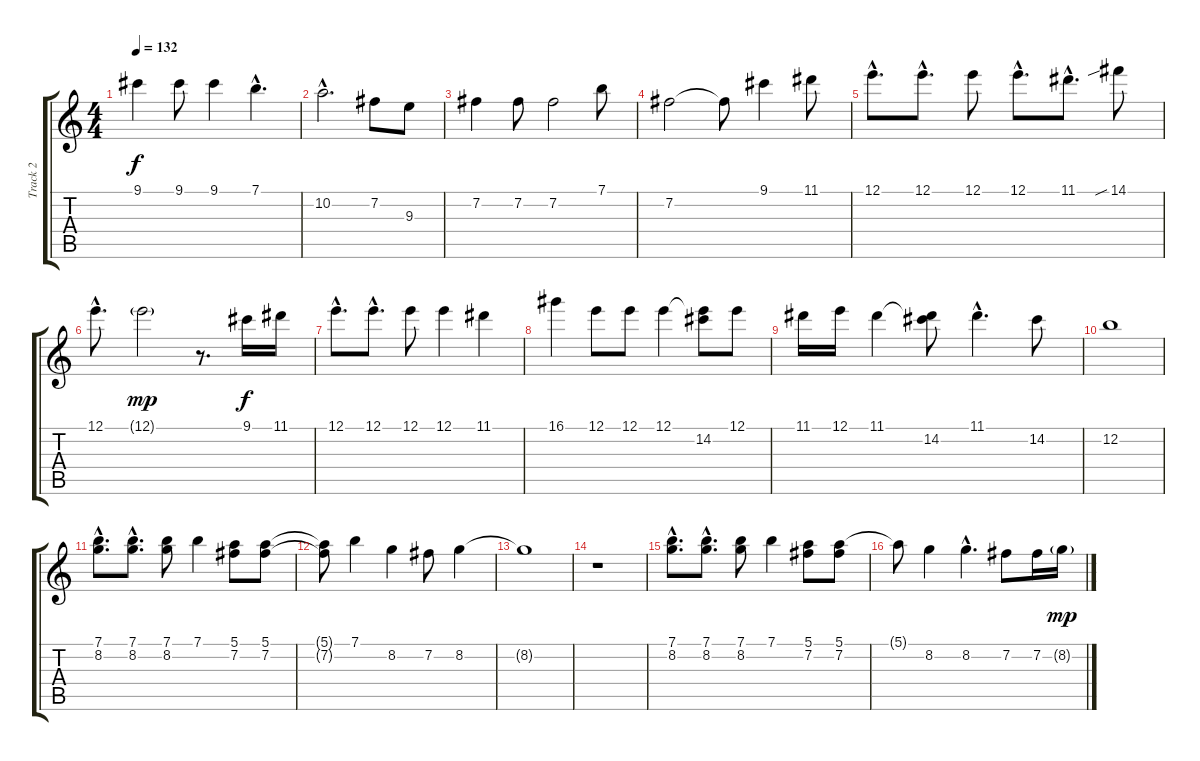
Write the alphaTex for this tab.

\track ("Track 2" "Track 2") {instrument acousticguitarsteel}
\staff {score tabs}
\tuning (E4 B3 G3 D3 A2 E2) {hide}
\ts (4 4)
\tempo 132
\clef g2
\ks c
9.1.4{dy f} 9.1.8 9.1.4 7.1{hac}.4{d} |
10.2{hac}.2{d} 7.2.8 9.3.8 |
7.2.4 7.2.8 7.2.2 7.1.8 |
7.2.2 7.2{t}.8 9.1.4 11.1.8 |
12.1{hac}.8{d} 12.1{hac}.8{d} 12.1.8 12.1{hac}.8{d} 11.1{hac}.8{d} 14.1{sib}.8 |
12.1{hac}.8{d} 12.1{g}.2{dy mp} r.8{d} 9.1.16{dy f} 11.1.16 |
12.1{hac}.8{d} 12.1{hac}.8{d} 12.1.8 12.1.4 11.1.4 |
16.1.4 12.1.8 12.1.8 12.1.4 (12.1{t} 14.2).8 12.1.8 |
11.1.16 12.1.16 11.1.4 (11.1{t} 14.2).8 11.1{hac}.4{d} 14.2.8 |
12.2.1 |
(7.1{hac} 8.2{hac}).8{d} (7.1{hac} 8.2{hac}).8{d} (7.1 8.2).8 7.1.4 (5.1 7.2).8 (5.1 7.2).8 |
(5.1{t} 7.2{t}).8 7.1.4 8.2.4 7.2.8 8.2.4 |
8.2{t}.1 |
r.1 |
(7.1{hac} 8.2{hac}).8{d} (7.1{hac} 8.2{hac}).8{d} (7.1 8.2).8 7.1.4 (5.1 7.2).8 (5.1 7.2).8 |
5.1{t}.8 8.2.4 8.2{hac}.4{d} 7.2.8 7.2.16 8.2{g}.16{dy mp}
